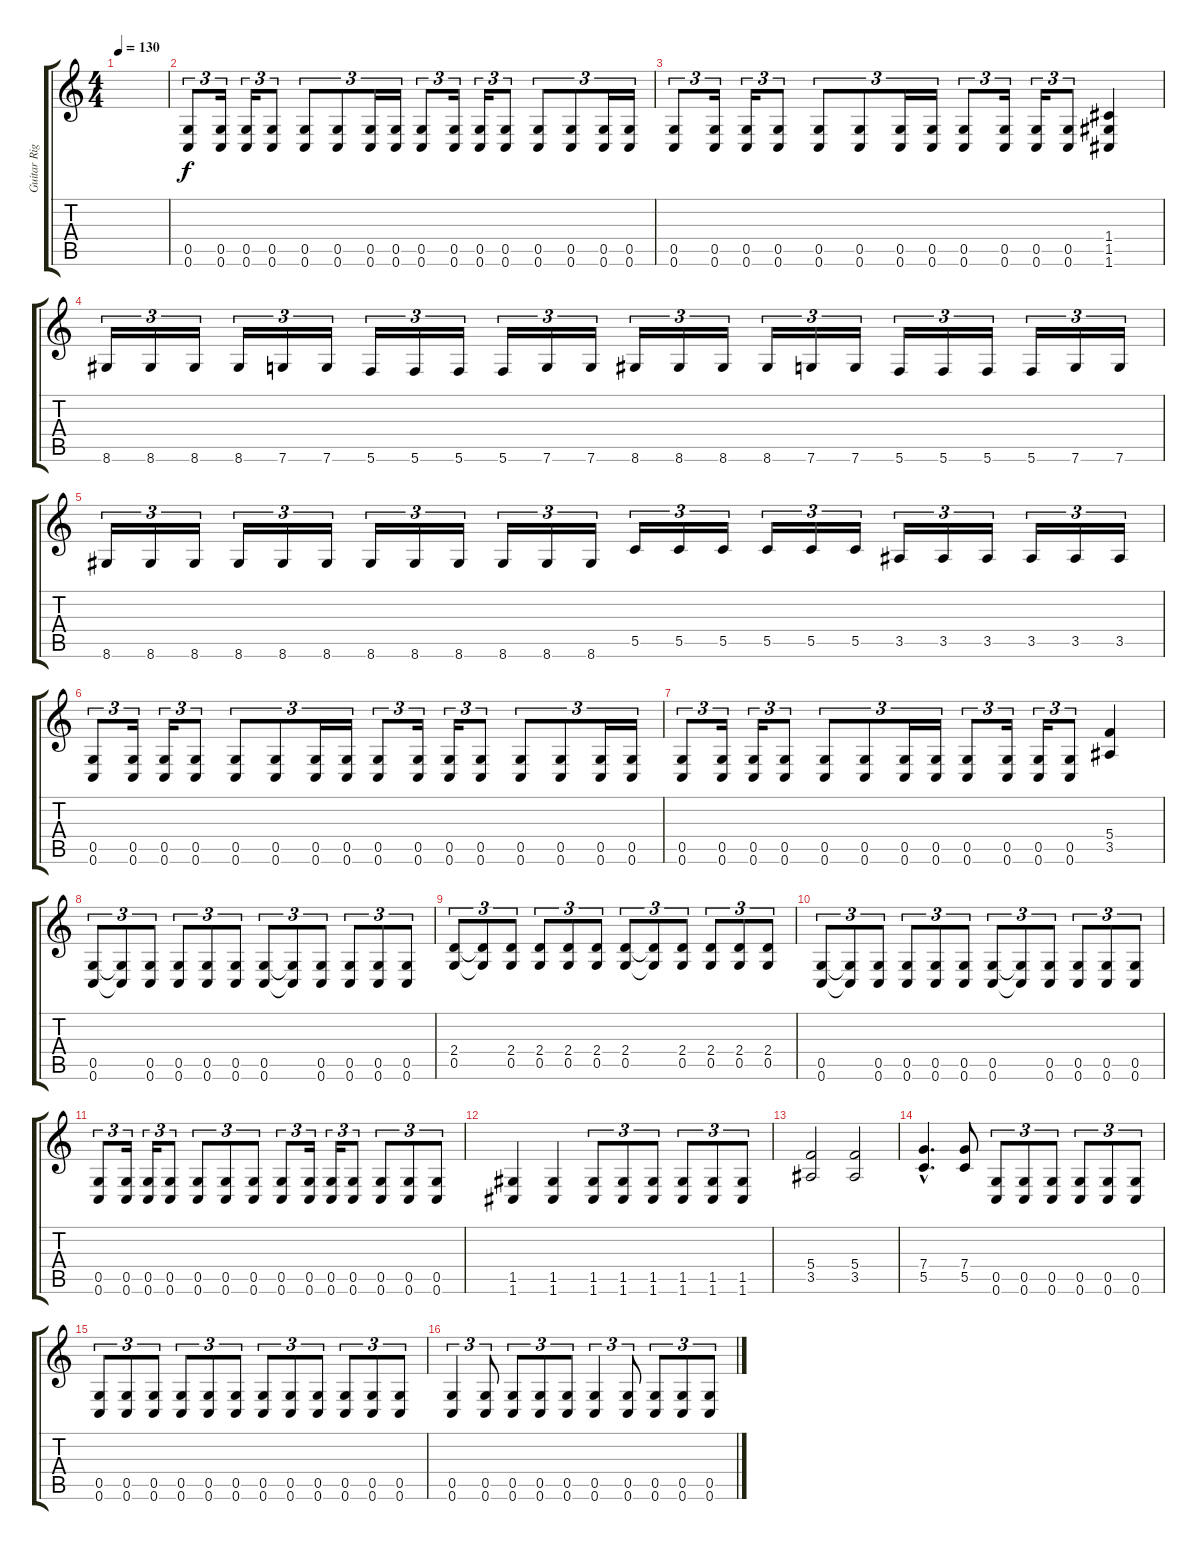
\track ("Guitar Right" "Guitar Rig") {instrument distortionguitar}
\staff {score tabs}
\tuning (D4 A3 F3 C3 G2 C2) {hide}
\ts (4 4)
\tempo 130
\clef g2
\ks c
|
(0.5 0.6).8{tu (3 2)} (0.5 0.6).16{tu (3 2)} (0.5 0.6).16{tu (3 2)} (0.5 0.6).8{tu (3 2)} (0.5 0.6).8{tu (3 2)} (0.5 0.6).8{tu (3 2)} (0.5 0.6).16{tu (3 2)} (0.5 0.6).16{tu (3 2)} (0.5 0.6).8{tu (3 2)} (0.5 0.6).16{tu (3 2)} (0.5 0.6).16{tu (3 2)} (0.5 0.6).8{tu (3 2)} (0.5 0.6).8{tu (3 2)} (0.5 0.6).8{tu (3 2)} (0.5 0.6).16{tu (3 2)} (0.5 0.6).16{tu (3 2)} |
(0.5 0.6).8{tu (3 2)} (0.5 0.6).16{tu (3 2)} (0.5 0.6).16{tu (3 2)} (0.5 0.6).8{tu (3 2)} (0.5 0.6).8{tu (3 2)} (0.5 0.6).8{tu (3 2)} (0.5 0.6).16{tu (3 2)} (0.5 0.6).16{tu (3 2)} (0.5 0.6).8{tu (3 2)} (0.5 0.6).16{tu (3 2)} (0.5 0.6).16{tu (3 2)} (0.5 0.6).8{tu (3 2)} (1.4 1.5 1.6).4 |
8.6.16{tu (3 2)} 8.6.16{tu (3 2)} 8.6.16{tu (3 2)} 8.6.16{tu (3 2)} 7.6.16{tu (3 2)} 7.6.16{tu (3 2)} 5.6.16{tu (3 2)} 5.6.16{tu (3 2)} 5.6.16{tu (3 2)} 5.6.16{tu (3 2)} 7.6.16{tu (3 2)} 7.6.16{tu (3 2)} 8.6.16{tu (3 2)} 8.6.16{tu (3 2)} 8.6.16{tu (3 2)} 8.6.16{tu (3 2)} 7.6.16{tu (3 2)} 7.6.16{tu (3 2)} 5.6.16{tu (3 2)} 5.6.16{tu (3 2)} 5.6.16{tu (3 2)} 5.6.16{tu (3 2)} 7.6.16{tu (3 2)} 7.6.16{tu (3 2)} |
8.6.16{tu (3 2)} 8.6.16{tu (3 2)} 8.6.16{tu (3 2)} 8.6.16{tu (3 2)} 8.6.16{tu (3 2)} 8.6.16{tu (3 2)} 8.6.16{tu (3 2)} 8.6.16{tu (3 2)} 8.6.16{tu (3 2)} 8.6.16{tu (3 2)} 8.6.16{tu (3 2)} 8.6.16{tu (3 2)} 5.5.16{tu (3 2)} 5.5.16{tu (3 2)} 5.5.16{tu (3 2)} 5.5.16{tu (3 2)} 5.5.16{tu (3 2)} 5.5.16{tu (3 2)} 3.5.16{tu (3 2)} 3.5.16{tu (3 2)} 3.5.16{tu (3 2)} 3.5.16{tu (3 2)} 3.5.16{tu (3 2)} 3.5.16{tu (3 2)} |
(0.5 0.6).8{tu (3 2)} (0.5 0.6).16{tu (3 2)} (0.5 0.6).16{tu (3 2)} (0.5 0.6).8{tu (3 2)} (0.5 0.6).8{tu (3 2)} (0.5 0.6).8{tu (3 2)} (0.5 0.6).16{tu (3 2)} (0.5 0.6).16{tu (3 2)} (0.5 0.6).8{tu (3 2)} (0.5 0.6).16{tu (3 2)} (0.5 0.6).16{tu (3 2)} (0.5 0.6).8{tu (3 2)} (0.5 0.6).8{tu (3 2)} (0.5 0.6).8{tu (3 2)} (0.5 0.6).16{tu (3 2)} (0.5 0.6).16{tu (3 2)} |
(0.5 0.6).8{tu (3 2)} (0.5 0.6).16{tu (3 2)} (0.5 0.6).16{tu (3 2)} (0.5 0.6).8{tu (3 2)} (0.5 0.6).8{tu (3 2)} (0.5 0.6).8{tu (3 2)} (0.5 0.6).16{tu (3 2)} (0.5 0.6).16{tu (3 2)} (0.5 0.6).8{tu (3 2)} (0.5 0.6).16{tu (3 2)} (0.5 0.6).16{tu (3 2)} (0.5 0.6).8{tu (3 2)} (5.4 3.5).4 |
(0.5 0.6).8{tu (3 2)} (0.5{t} 0.6{t}).8{tu (3 2)} (0.5 0.6).8{tu (3 2)} (0.5 0.6).8{tu (3 2)} (0.5 0.6).8{tu (3 2)} (0.5 0.6).8{tu (3 2)} (0.5 0.6).8{tu (3 2)} (0.5{t} 0.6{t}).8{tu (3 2)} (0.5 0.6).8{tu (3 2)} (0.5 0.6).8{tu (3 2)} (0.5 0.6).8{tu (3 2)} (0.5 0.6).8{tu (3 2)} |
(2.4 0.5).8{tu (3 2)} (2.4{t} 0.5{t}).8{tu (3 2)} (2.4 0.5).8{tu (3 2)} (2.4 0.5).8{tu (3 2)} (2.4 0.5).8{tu (3 2)} (2.4 0.5).8{tu (3 2)} (2.4 0.5).8{tu (3 2)} (2.4{t} 0.5{t}).8{tu (3 2)} (2.4 0.5).8{tu (3 2)} (2.4 0.5).8{tu (3 2)} (2.4 0.5).8{tu (3 2)} (2.4 0.5).8{tu (3 2)} |
(0.5 0.6).8{tu (3 2)} (0.5{t} 0.6{t}).8{tu (3 2)} (0.5 0.6).8{tu (3 2)} (0.5 0.6).8{tu (3 2)} (0.5 0.6).8{tu (3 2)} (0.5 0.6).8{tu (3 2)} (0.5 0.6).8{tu (3 2)} (0.5{t} 0.6{t}).8{tu (3 2)} (0.5 0.6).8{tu (3 2)} (0.5 0.6).8{tu (3 2)} (0.5 0.6).8{tu (3 2)} (0.5 0.6).8{tu (3 2)} |
(0.5 0.6).8{tu (3 2)} (0.5 0.6).16{tu (3 2)} (0.5 0.6).16{tu (3 2)} (0.5 0.6).8{tu (3 2)} (0.5 0.6).8{tu (3 2)} (0.5 0.6).8{tu (3 2)} (0.5 0.6).8{tu (3 2)} (0.5 0.6).8{tu (3 2)} (0.5 0.6).16{tu (3 2)} (0.5 0.6).16{tu (3 2)} (0.5 0.6).8{tu (3 2)} (0.5 0.6).8{tu (3 2)} (0.5 0.6).8{tu (3 2)} (0.5 0.6).8{tu (3 2)} |
(1.5 1.6).4 (1.5 1.6).4 (1.5 1.6).8{tu (3 2)} (1.5 1.6).8{tu (3 2)} (1.5 1.6).8{tu (3 2)} (1.5 1.6).8{tu (3 2)} (1.5 1.6).8{tu (3 2)} (1.5 1.6).8{tu (3 2)} |
(5.4 3.5).2 (5.4 3.5).2 |
(7.4{hac} 5.5{hac}).4{d} (7.4 5.5).8 (0.5 0.6).8{tu (3 2)} (0.5 0.6).8{tu (3 2)} (0.5 0.6).8{tu (3 2)} (0.5 0.6).8{tu (3 2)} (0.5 0.6).8{tu (3 2)} (0.5 0.6).8{tu (3 2)} |
(0.5 0.6).8{tu (3 2)} (0.5 0.6).8{tu (3 2)} (0.5 0.6).8{tu (3 2)} (0.5 0.6).8{tu (3 2)} (0.5 0.6).8{tu (3 2)} (0.5 0.6).8{tu (3 2)} (0.5 0.6).8{tu (3 2)} (0.5 0.6).8{tu (3 2)} (0.5 0.6).8{tu (3 2)} (0.5 0.6).8{tu (3 2)} (0.5 0.6).8{tu (3 2)} (0.5 0.6).8{tu (3 2)} |
(0.5 0.6).4{tu (3 2)} (0.5 0.6).8{tu (3 2)} (0.5 0.6).8{tu (3 2)} (0.5 0.6).8{tu (3 2)} (0.5 0.6).8{tu (3 2)} (0.5 0.6).4{tu (3 2)} (0.5 0.6).8{tu (3 2)} (0.5 0.6).8{tu (3 2)} (0.5 0.6).8{tu (3 2)} (0.5 0.6).8{tu (3 2)}
